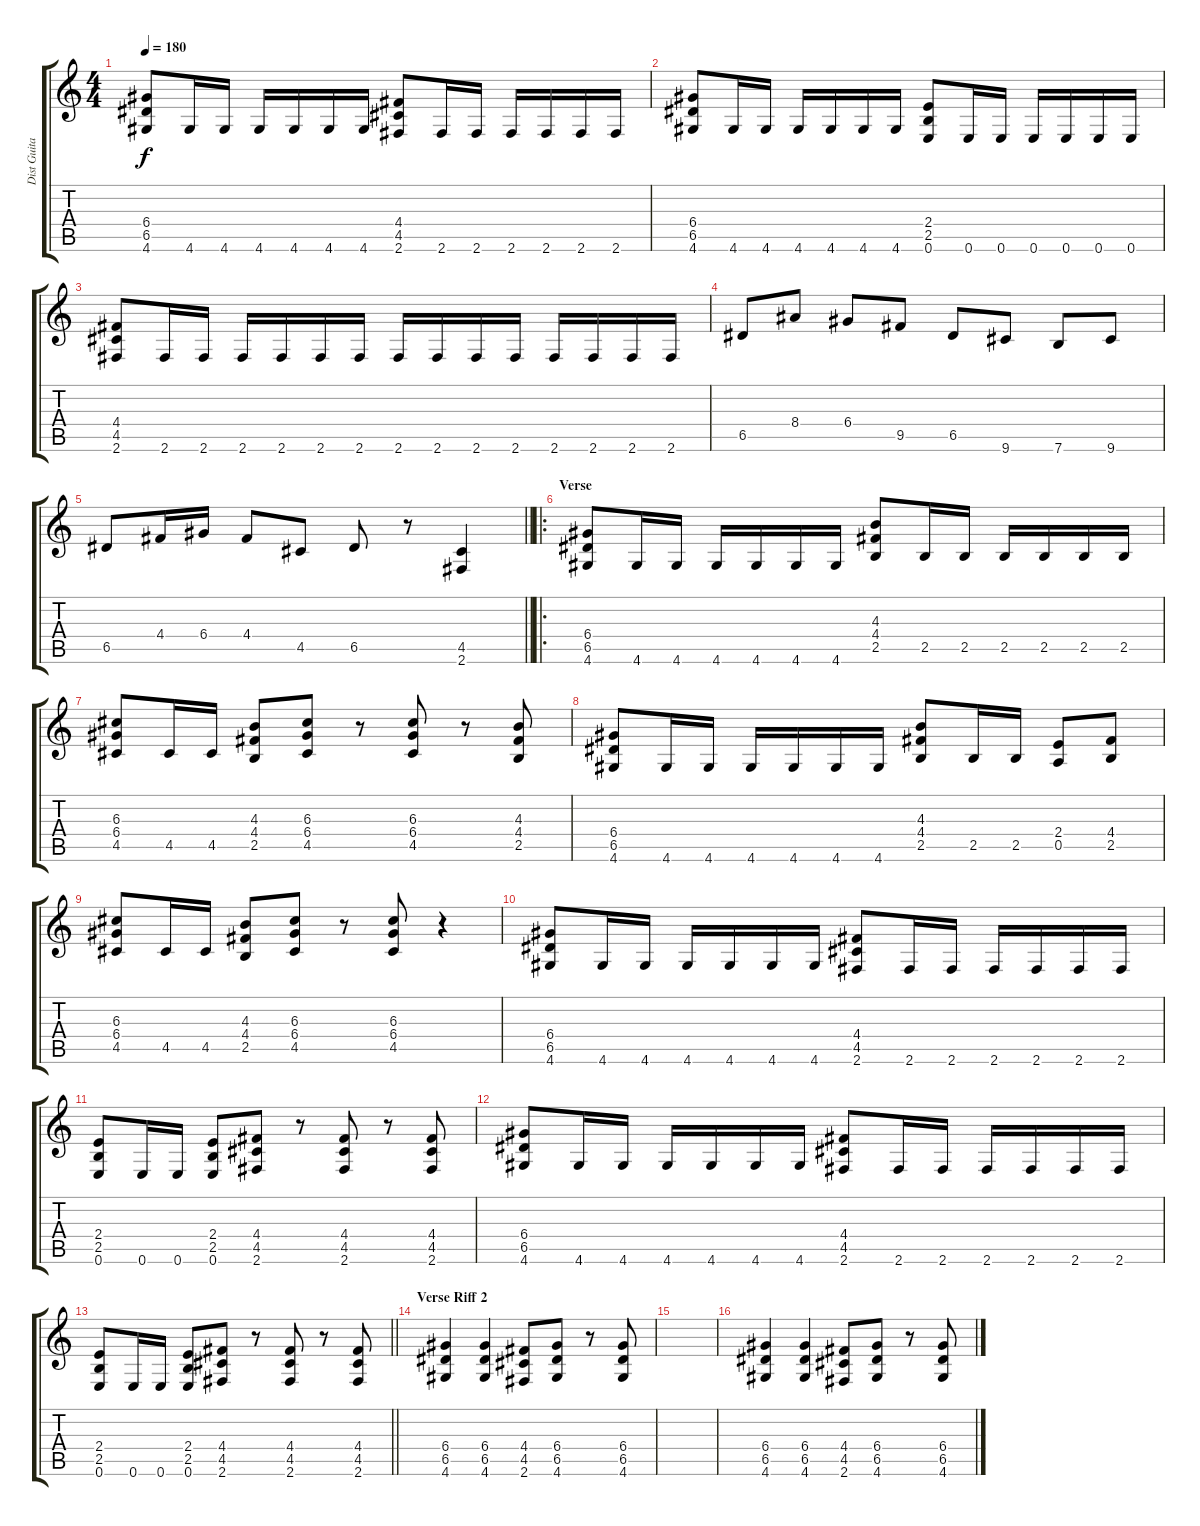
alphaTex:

\track ("Dist Guitar 2" "Dist Guita") {instrument distortionguitar}
\staff {score tabs}
\tuning (E4 B3 G3 D3 A2 E2) {hide}
\ts (4 4)
\tempo 180
\clef g2
\ks c
(6.4 6.5 4.6).8{dy f} 4.6.16 4.6.16 4.6.16 4.6.16 4.6.16 4.6.16 (4.4 4.5 2.6).8 2.6.16 2.6.16 2.6.16 2.6.16 2.6.16 2.6.16 |
(6.4 6.5 4.6).8 4.6.16 4.6.16 4.6.16 4.6.16 4.6.16 4.6.16 (2.4 2.5 0.6).8 0.6.16 0.6.16 0.6.16 0.6.16 0.6.16 0.6.16 |
(4.4 4.5 2.6).8 2.6.16 2.6.16 2.6.16 2.6.16 2.6.16 2.6.16 2.6.16 2.6.16 2.6.16 2.6.16 2.6.16 2.6.16 2.6.16 2.6.16 |
6.5.8 8.4.8 6.4.8 9.5.8 6.5.8 9.6.8 7.6.8 9.6.8 |
\barLineRight lightlight
6.5.8 4.4.16 6.4.16 4.4.8 4.5.8 6.5.8 r.8 (4.5 2.6).4 |
\ro
\section ("" "Verse")
(6.4 6.5 4.6).8 4.6.16 4.6.16 4.6.16 4.6.16 4.6.16 4.6.16 (4.3 4.4 2.5).8 2.5.16 2.5.16 2.5.16 2.5.16 2.5.16 2.5.16 |
(6.3 6.4 4.5).8 4.5.16 4.5.16 (4.3 4.4 2.5).8 (6.3 6.4 4.5).8 r.8 (6.3 6.4 4.5).8 r.8 (4.3 4.4 2.5).8 |
(6.4 6.5 4.6).8 4.6.16 4.6.16 4.6.16 4.6.16 4.6.16 4.6.16 (4.3 4.4 2.5).8 2.5.16 2.5.16 (2.4 0.5).8 (4.4 2.5).8 |
(6.3 6.4 4.5).8 4.5.16 4.5.16 (4.3 4.4 2.5).8 (6.3 6.4 4.5).8 r.8 (6.3 6.4 4.5).8 r.4 |
(6.4 6.5 4.6).8 4.6.16 4.6.16 4.6.16 4.6.16 4.6.16 4.6.16 (4.4 4.5 2.6).8 2.6.16 2.6.16 2.6.16 2.6.16 2.6.16 2.6.16 |
(2.4 2.5 0.6).8 0.6.16 0.6.16 (2.4 2.5 0.6).8 (4.4 4.5 2.6).8 r.8 (4.4 4.5 2.6).8 r.8 (4.4 4.5 2.6).8 |
(6.4 6.5 4.6).8 4.6.16 4.6.16 4.6.16 4.6.16 4.6.16 4.6.16 (4.4 4.5 2.6).8 2.6.16 2.6.16 2.6.16 2.6.16 2.6.16 2.6.16 |
\barLineRight lightlight
(2.4 2.5 0.6).8 0.6.16 0.6.16 (2.4 2.5 0.6).8 (4.4 4.5 2.6).8 r.8 (4.4 4.5 2.6).8 r.8 (4.4 4.5 2.6).8 |
\section ("" "Verse Riff 2")
(6.4 6.5 4.6).4 (6.4 6.5 4.6).4 (4.4 4.5 2.6).8 (6.4 6.5 4.6).8 r.8 (6.4 6.5 4.6).8 |
|
(6.4 6.5 4.6).4 (6.4 6.5 4.6).4 (4.4 4.5 2.6).8 (6.4 6.5 4.6).8 r.8 (6.4 6.5 4.6).8
